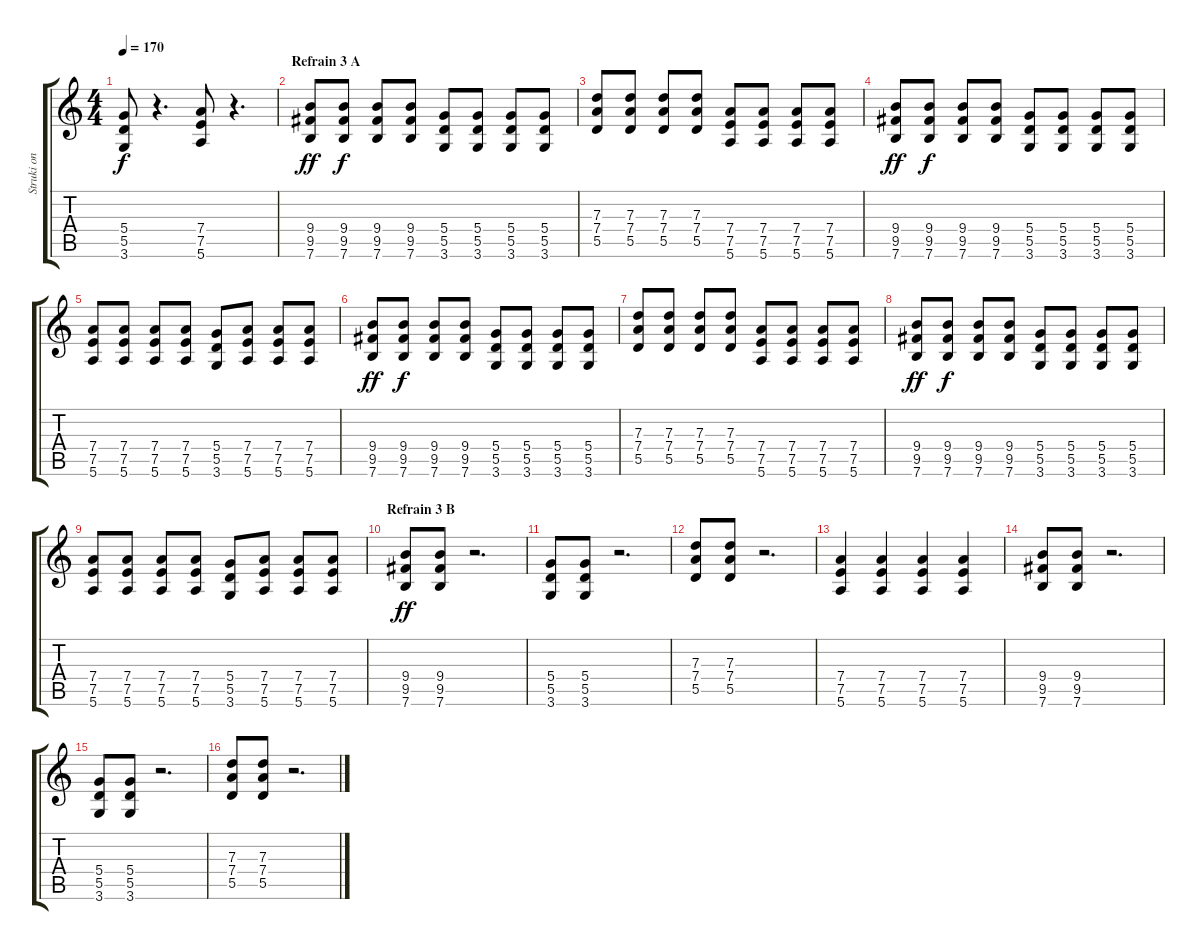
\track ("Struki on Guitar" "Struki on ") {instrument distortionguitar}
\staff {score tabs}
\tuning (E4 B3 G3 D3 A2 E2) {hide}
\ts (4 4)
\tempo 170
\clef g2
\ks c
(5.4 5.5 3.6).8{dy f} r.4{d} (7.4 7.5 5.6).8 r.4{d} |
\section ("" "Refrain 3 A")
(9.4 9.5 7.6).8{dy ff} (9.4 9.5 7.6).8{dy f} (9.4 9.5 7.6).8 (9.4 9.5 7.6).8 (5.4 5.5 3.6).8 (5.4 5.5 3.6).8 (5.4 5.5 3.6).8 (5.4 5.5 3.6).8 |
(7.3 7.4 5.5).8 (7.3 7.4 5.5).8 (7.3 7.4 5.5).8 (7.3 7.4 5.5).8 (7.4 7.5 5.6).8 (7.4 7.5 5.6).8 (7.4 7.5 5.6).8 (7.4 7.5 5.6).8 |
(9.4 9.5 7.6).8{dy ff} (9.4 9.5 7.6).8{dy f} (9.4 9.5 7.6).8 (9.4 9.5 7.6).8 (5.4 5.5 3.6).8 (5.4 5.5 3.6).8 (5.4 5.5 3.6).8 (5.4 5.5 3.6).8 |
(7.4 7.5 5.6).8 (7.4 7.5 5.6).8 (7.4 7.5 5.6).8 (7.4 7.5 5.6).8 (5.4 5.5 3.6).8 (7.4 7.5 5.6).8 (7.4 7.5 5.6).8 (7.4 7.5 5.6).8 |
(9.4 9.5 7.6).8{dy ff} (9.4 9.5 7.6).8{dy f} (9.4 9.5 7.6).8 (9.4 9.5 7.6).8 (5.4 5.5 3.6).8 (5.4 5.5 3.6).8 (5.4 5.5 3.6).8 (5.4 5.5 3.6).8 |
(7.3 7.4 5.5).8 (7.3 7.4 5.5).8 (7.3 7.4 5.5).8 (7.3 7.4 5.5).8 (7.4 7.5 5.6).8 (7.4 7.5 5.6).8 (7.4 7.5 5.6).8 (7.4 7.5 5.6).8 |
(9.4 9.5 7.6).8{dy ff} (9.4 9.5 7.6).8{dy f} (9.4 9.5 7.6).8 (9.4 9.5 7.6).8 (5.4 5.5 3.6).8 (5.4 5.5 3.6).8 (5.4 5.5 3.6).8 (5.4 5.5 3.6).8 |
(7.4 7.5 5.6).8 (7.4 7.5 5.6).8 (7.4 7.5 5.6).8 (7.4 7.5 5.6).8 (5.4 5.5 3.6).8 (7.4 7.5 5.6).8 (7.4 7.5 5.6).8 (7.4 7.5 5.6).8 |
\section ("" "Refrain 3 B")
(9.4 9.5 7.6).8{dy ff} (9.4 9.5 7.6).8 r.2{d} |
(5.4 5.5 3.6).8 (5.4 5.5 3.6).8 r.2{d} |
(7.3 7.4 5.5).8 (7.3 7.4 5.5).8 r.2{d} |
(7.4 7.5 5.6).4 (7.4 7.5 5.6).4 (7.4 7.5 5.6).4 (7.4 7.5 5.6).4 |
(9.4 9.5 7.6).8 (9.4 9.5 7.6).8 r.2{d} |
(5.4 5.5 3.6).8 (5.4 5.5 3.6).8 r.2{d} |
(7.3 7.4 5.5).8 (7.3 7.4 5.5).8 r.2{d}
